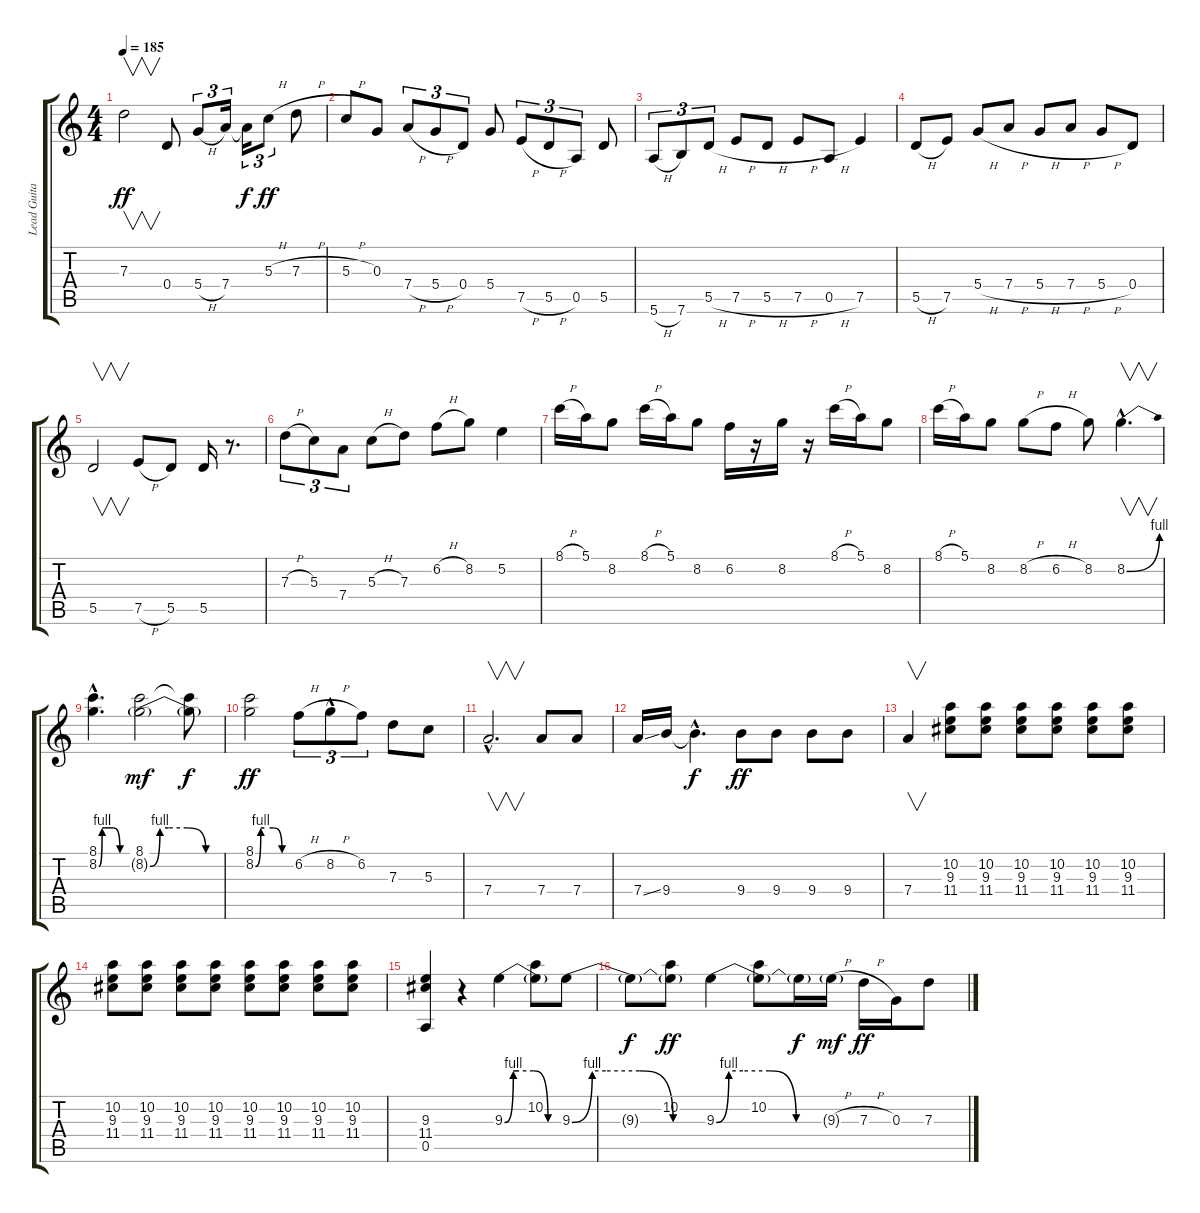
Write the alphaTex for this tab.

\track ("Lead Guitar" "Lead Guita") {instrument overdrivenguitar}
\staff {score tabs}
\tuning (E4 B3 G3 D3 A2 E2) {hide}
\ts (4 4)
\tempo 185
\clef g2
\ks c
7.3.2{v dy ff} 0.4.8 5.4{h}.8{tu (3 2)} 7.4.16{tu (3 2)} 7.4{t}.16{tu (3 2) dy f} 5.3{h}.8{tu (3 2) dy ff} 7.3{h}.8 |
5.3{h}.8 0.3.8 7.4{h}.8{tu (3 2)} 5.4{h}.8{tu (3 2)} 0.4.8{tu (3 2)} 5.4.8 7.5{h}.8{tu (3 2)} 5.5{h}.8{tu (3 2)} 0.5.8{tu (3 2)} 5.5.8 |
5.6{h}.8{tu (3 2)} 7.6.8{tu (3 2)} 5.5{h}.8{tu (3 2)} 7.5{h}.8 5.5{h}.8 7.5{h}.8 0.5{h}.8 7.5.4 |
5.5{h}.8 7.5.8 5.4{h}.8 7.4{h}.8 5.4{h}.8 7.4{h}.8 5.4{h}.8 0.4.8 |
5.5.2{v} 7.5{h}.8 5.5.8 5.5.16 r.8{d} |
7.3{h}.8{tu (3 2)} 5.3.8{tu (3 2)} 7.4.8{tu (3 2)} 5.3{h}.8 7.3.8 6.2{h}.8 8.2.8 5.2.4 |
8.1{h}.16 5.1.16 8.2.8 8.1{h}.16 5.1.16 8.2.8 6.2.16 r.16 8.2.16 r.16 8.1{h}.16 5.1.16 8.2.8 |
8.1{h}.16 5.1.16 8.2.8 8.2{h}.8 6.2{h}.8 8.2.8 8.2{be (bend 0 0 60 4) hac}.4{v d} |
(8.1{hac} 8.2{be (custom 0 0 7 4 15 4 30 4 45 0 60 0)}).4{d} (8.1 8.2{be (custom 0 0 8 4 15 4 30 4 45 0 60 0) g}).2{dy mf} (8.1{t} 8.2{t}).8{dy f} |
(8.1 8.2{be (custom 0 0 9 4 15 4 30 4 45 0 60 0)}).2{dy ff} 6.2{h}.8{tu (3 2)} 8.2{h hac}.8{tu (3 2)} 6.2.8{tu (3 2)} 7.3.8 5.3.8 |
7.4{hac}.2{v d} 7.4.8 7.4.8 |
7.4{ss}.16 9.4.16 9.4{hac t}.4{d dy f} 9.4.8{dy ff} 9.4.8 9.4.8 9.4.8 |
7.4.4{v} (10.2 9.3 11.4).8 (10.2 9.3 11.4).8 (10.2 9.3 11.4).8 (10.2 9.3 11.4).8 (10.2 9.3 11.4).8 (10.2 9.3 11.4).8 |
(10.2 9.3 11.4).8 (10.2 9.3 11.4).8 (10.2 9.3 11.4).8 (10.2 9.3 11.4).8 (10.2 9.3 11.4).8 (10.2 9.3 11.4).8 (10.2 9.3 11.4).8 (10.2 9.3 11.4).8 |
(9.3 11.4 0.5).4 r.4 9.3{be (custom 0 0 9 4 15 4 30 4 45 0 60 0)}.4 (10.2 9.3{t}).8 9.3{be (custom 0 0 9 4 15 4 30 4 45 0 60 0)}.8 |
9.3{t}.8{dy f} (10.2 9.3{t}).8{dy ff} 9.3{be (custom 0 0 7 4 15 4 30 4 45 0 60 0)}.4 (10.2 9.3{t}).8 9.3{t}.16{dy f} 9.3{h g}.16{dy mf} 7.3{h}.16{dy ff} 0.3.16 7.3.8
